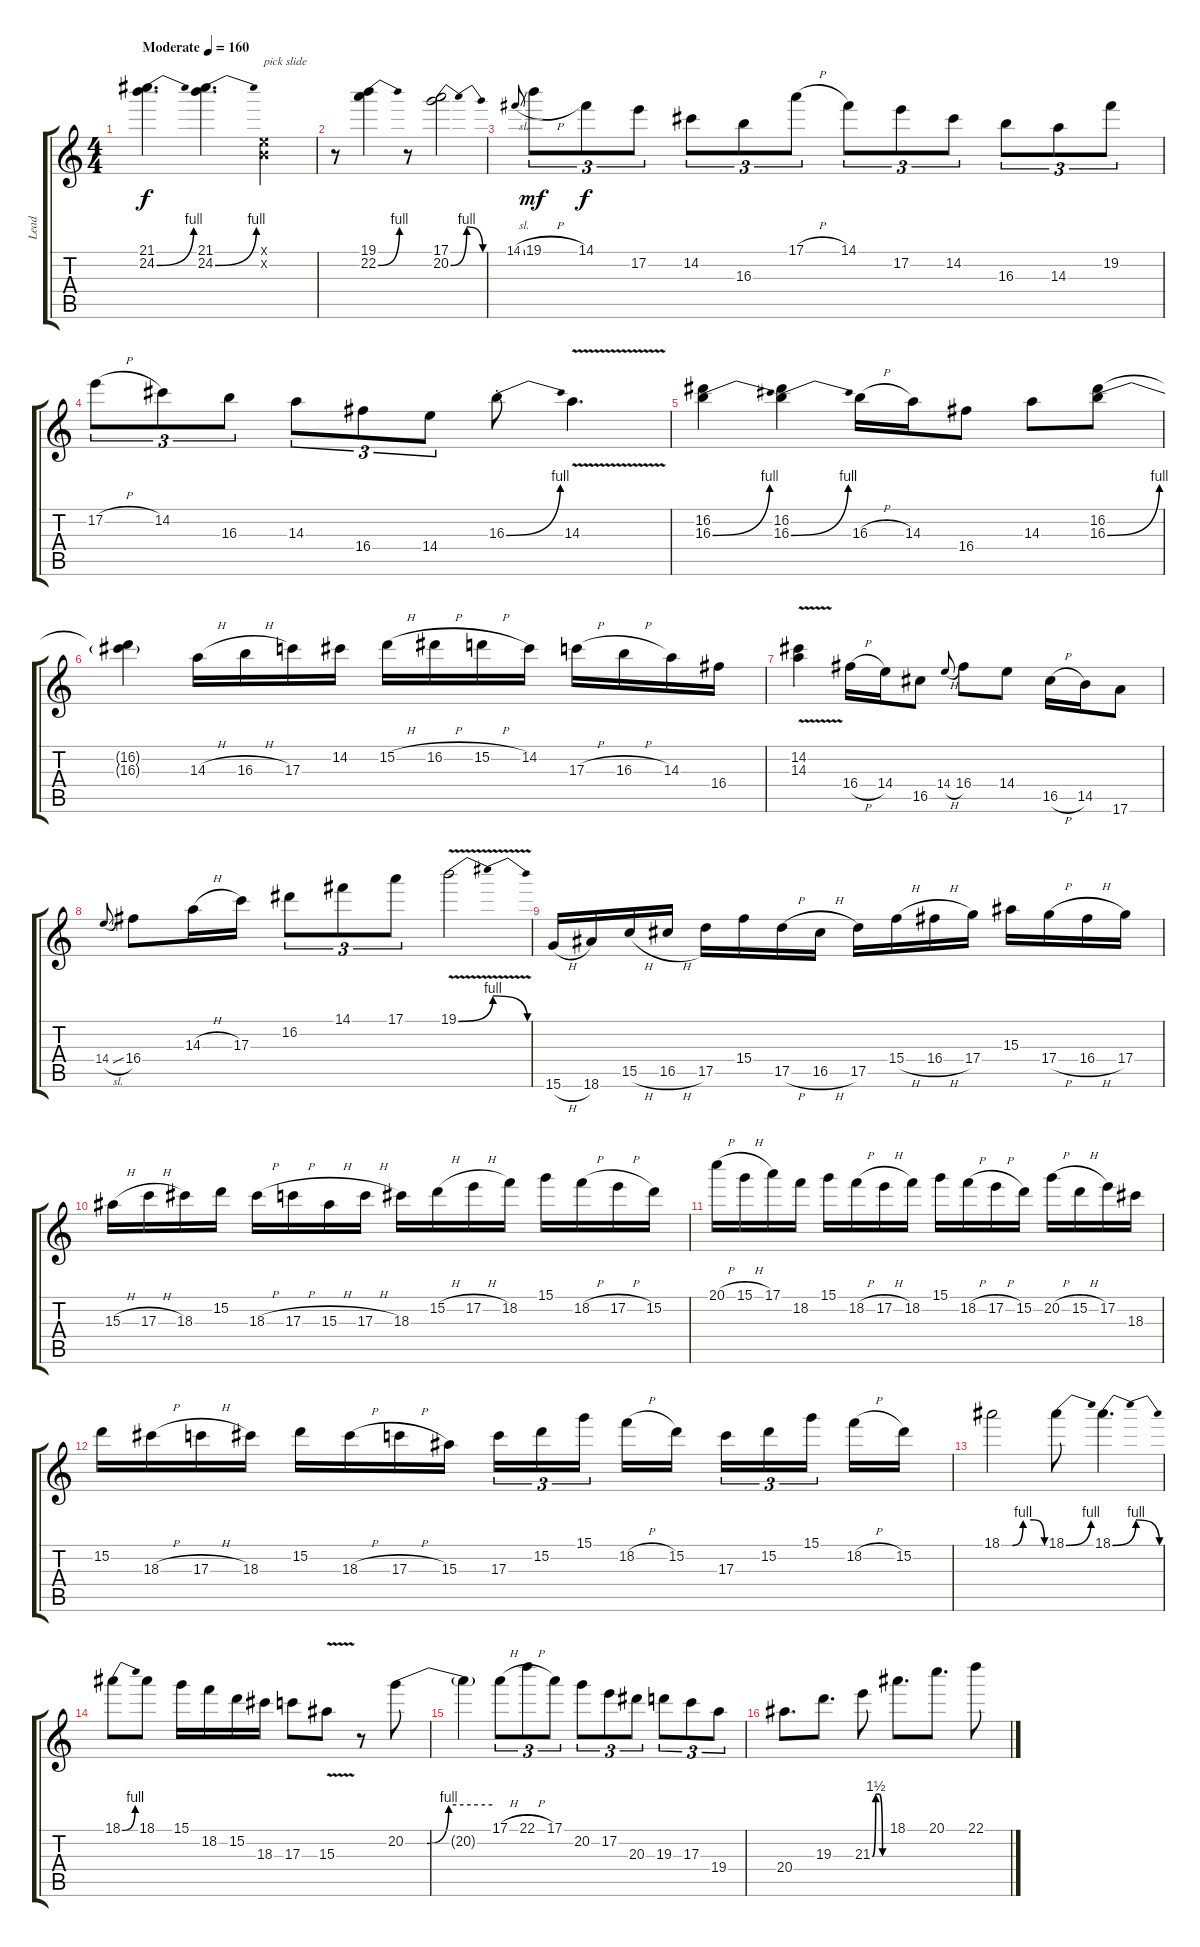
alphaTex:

\track ("Lead" "Lead") {instrument distortionguitar}
\staff {score tabs}
\tuning (E4 B3 G3 D3 A2 E2) {hide}
\ts (4 4)
\tempo (160 "Moderate")
\clef g2
\ks c
(21.1 24.2{be (bend 0 0 60 4)}).4{d dy f instrument distortionguitar} (21.1 24.2{be (bend 0 0 60 4)}).4{d} (0.1{x} 0.2{x}).4{txt "pick slide"} |
r.8 (19.1 22.2{be (bend 0 0 60 4)}).4 r.8 (17.1 20.2{be (bendrelease 0 0 30 4 45 4 60 0)}).2 |
14.1{sl}.8{gr onbeat} 19.1{h}.8{tu (3 2) dy mf} 14.1.8{tu (3 2) dy f} 17.2.8{tu (3 2)} 14.2.8{tu (3 2)} 16.3.8{tu (3 2)} 17.1{h}.8{tu (3 2)} 14.1.8{tu (3 2)} 17.2.8{tu (3 2)} 14.2.8{tu (3 2)} 16.3.8{tu (3 2)} 14.3.8{tu (3 2)} 19.2.8{tu (3 2)} |
17.2{h}.8{tu (3 2)} 14.2.8{tu (3 2)} 16.3.8{tu (3 2)} 14.3.8{tu (3 2)} 16.4.8{tu (3 2)} 14.4.8{tu (3 2)} 16.3{be (bend 0 0 60 4) st}.8 14.3{v}.4{d} |
(16.2 16.3{be (bend 0 0 60 4)}).4 (16.2 16.3{be (bend 0 0 60 4)}).4 16.3{h}.16 14.3.16 16.4.8 14.3.8 (16.2 16.3{be (bend 0 0 60 4)}).8 |
(16.2{t} 16.3{t}).4 14.3{h}.16 16.3{h}.16 17.3.16 14.2.16 15.2{h}.16 16.2{h}.16 15.2{h}.16 14.2.16 17.3{h}.16 16.3{h}.16 14.3.16 16.4.16 |
(14.2 14.3{v}).4 16.4{h}.16 14.4.16 16.5.8 14.4{h}.8{gr onbeat} 16.4.8 14.4.8 16.5{h}.16 14.5.16 17.6.8 |
14.4{sl}.8{gr onbeat} 16.4.8 14.3{h}.16 17.3.16 16.2.8{tu (3 2)} 14.1.8{tu (3 2)} 17.1.8{tu (3 2)} 19.1{be (bendrelease 0 0 10 4 45 4 60 0) v}.2 |
15.6{h}.16 18.6.16 15.5{h}.16 16.5{h}.16 17.5.16 15.4.16 17.5{h}.16 16.5{h}.16 17.5.16 15.4{h}.16 16.4{h}.16 17.4.16 15.3.16 17.4{h}.16 16.4{h}.16 17.4.16 |
15.3{h}.16 17.3{h}.16 18.3.16 15.2.16 18.3{h}.16 17.3{h}.16 15.3{h}.16 17.3{h}.16 18.3.16 15.2{h}.16 17.2{h}.16 18.2.16 15.1.16 18.2{h}.16 17.2{h}.16 15.2.16 |
20.1{h}.16 15.1{h}.16 17.1.16 18.2.16 15.1.16 18.2{h}.16 17.2{h}.16 18.2.16 15.1.16 18.2{h}.16 17.2{h}.16 15.2.16 20.2{h}.16 15.2{h}.16 17.2.16 18.3.16 |
15.2.16 18.3{h}.16 17.3{h}.16 18.3.16 15.2.16 18.3{h}.16 17.3{h}.16 15.3.16 17.3.16{tu (3 2)} 15.2.16{tu (3 2)} 15.1.16{tu (3 2)} 18.2{h}.16 15.2.16 17.3.16{tu (3 2)} 15.2.16{tu (3 2)} 15.1.16{tu (3 2)} 18.2{h}.16 15.2.16 |
18.1{be (custom 0 0 15 0 30 4 45 4 60 0)}.2 18.1{be (bend 0 0 60 4)}.8 18.1{be (bendrelease 0 0 15 4 45 4 60 0)}.4{d} |
18.1{be (bend 0 0 60 4)}.8 18.1.8 15.1.16 18.2.16 15.2.16 18.3.16 17.3.8 15.3{v}.8 r.8 20.2{be (custom 0 0 15 0 30 4 60 4)}.8 |
20.2{t}.4 17.1{h}.8{tu (3 2)} 22.1{h}.8{tu (3 2)} 17.1.8{tu (3 2)} 20.2.8{tu (3 2)} 17.2.8{tu (3 2)} 20.3.8{tu (3 2)} 19.3.8{tu (3 2)} 17.3.8{tu (3 2)} 19.4.8{tu (3 2)} |
20.4.8{d} 19.3.8{d} 21.3{be (custom 0 0 15 6 30 6 45 0 60 0)}.8 18.1.8{d} 20.1.8{d} 22.1.8
